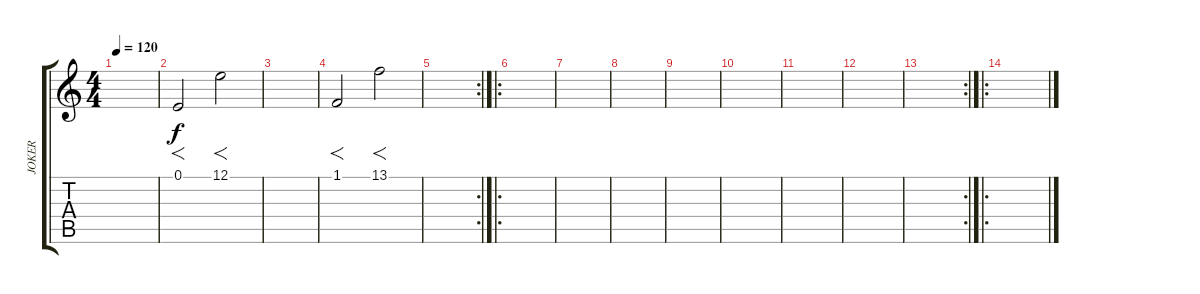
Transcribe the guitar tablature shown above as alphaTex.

\track ("JOKER" "JOKER") {instrument lead1square}
\staff {score tabs}
\tuning (E4 B3 G3 D3 A2 E2) {hide}
\ts (4 4)
\tempo 120
\clef g2
\ks c
|
0.1.2{f} 12.1.2{f} |
|
1.1.2{f} 13.1.2{f} |
\rc 2
|
\ro
|
|
|
|
|
|
|
\rc 2
|
\ro
